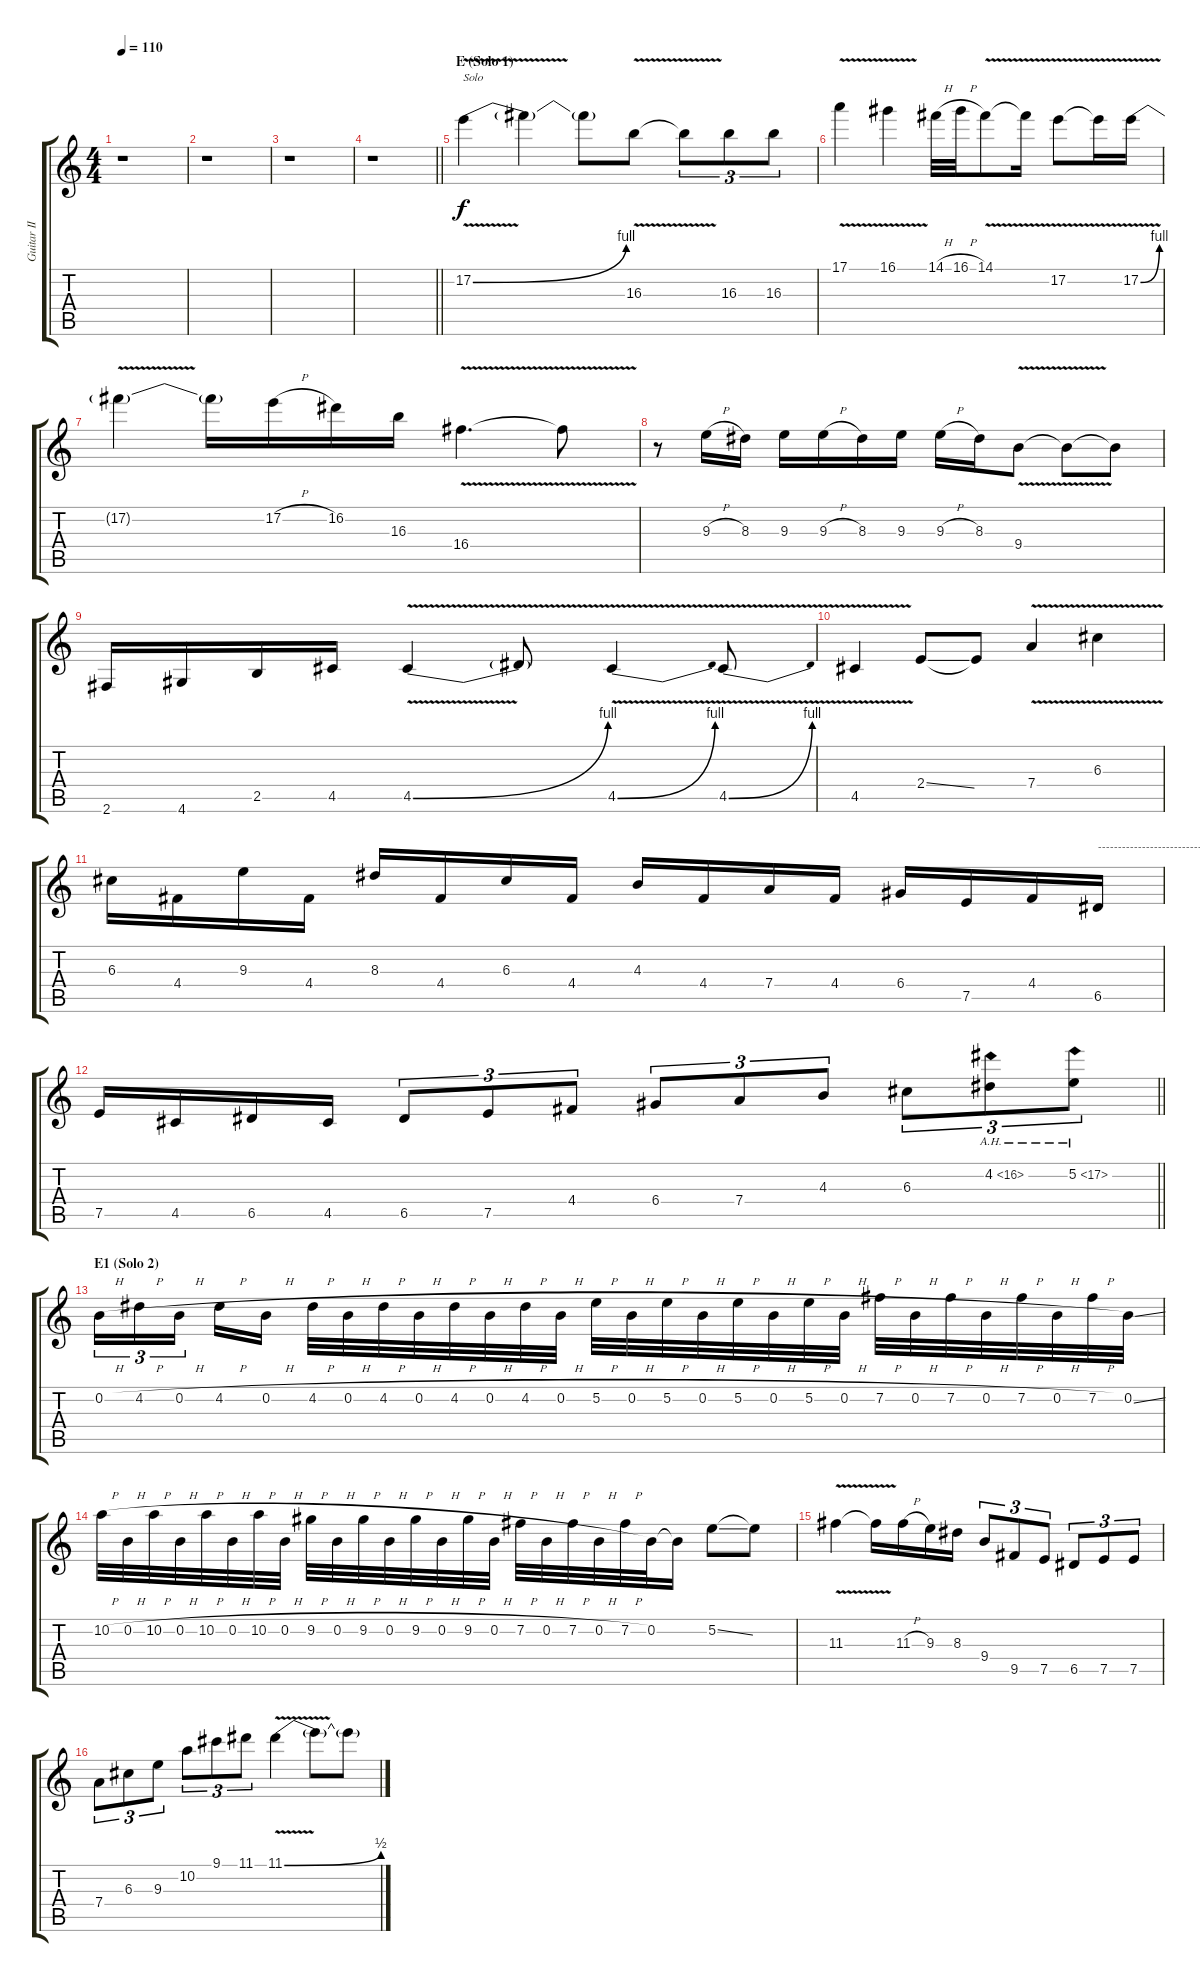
\track ("Guitar II" "Guitar II") {instrument overdrivenguitar}
\staff {score tabs}
\tuning (E4 B3 G3 D3 A2 E2) {hide}
\ts (4 4)
\tempo 110
\clef g2
\ks c
r.1{dy f} |
r.1 |
r.1 |
\barLineRight lightlight
r.1 |
\section ("" "E (Solo 1)")
17.2{be (bend 0 0 60 4) v}.4{txt "Solo"} 17.2{t}.4 17.2{t}.8 16.3{v}.8 16.3{t}.8{tu (3 2)} 16.3.8{tu (3 2)} 16.3.8{tu (3 2)} |
17.1{v}.4 16.1{v}.4 14.1{h}.32 16.1{h}.32 14.1{v}.8 14.1{t}.16 17.2{v}.8 17.2{t}.16 17.2{be (bend 0 0 60 4) v}.16 |
17.2{t}.4 17.2{t}.16 17.2{h}.16 16.2.16 16.3.16 16.4{v}.4{d} 16.4{t}.8 |
r.8 9.3{h}.16 8.3.16 9.3.16 9.3{h}.16 8.3.16 9.3.16 9.3{h}.16 8.3.16 9.4{v}.8 9.4{t}.8 9.4{t}.8 |
2.6.16 4.6.16 2.5.16 4.5.16 4.5{be (bend 0 0 60 4) v}.4 4.5{t}.8 4.5{be (bend 0 0 60 4) v}.4 4.5{be (bend 0 0 60 4) v}.8 |
4.5{v}.4 2.4{ss}.8 2.4{t}.8 7.4{v}.4 6.3{v}.4 |
6.3.16 4.4.16 9.3.16 4.4.16 8.3.16 4.4.16 6.3.16 4.4.16 4.3.16 4.4.16 7.4.16 4.4.16 6.4.16 7.5.16 4.4.16 6.5.16{txt "----------------------------------------"} |
\barLineRight lightlight
7.5.16 4.5.16 6.5.16 4.5.16 6.5.8{tu (3 2)} 7.5.8{tu (3 2)} 4.4.8{tu (3 2)} 6.4.8{tu (3 2)} 7.4.8{tu (3 2)} 4.3.8{tu (3 2)} 6.3.8{tu (3 2)} 4.2{ah 12}.8{tu (3 2)} 5.2{ah 12}.8{tu (3 2)} |
\section ("" "E1 (Solo 2)")
0.2{h}.16{tu (3 2)} 4.2{h}.16{tu (3 2)} 0.2{h}.16{tu (3 2) beam splitsecondary} 4.2{h}.16 0.2{h}.16 4.2{h}.32 0.2{h}.32 4.2{h}.32 0.2{h}.32 4.2{h}.32 0.2{h}.32 4.2{h}.32 0.2{h}.32 5.2{h}.32 0.2{h}.32 5.2{h}.32 0.2{h}.32 5.2{h}.32 0.2{h}.32 5.2{h}.32 0.2{h}.32 7.2{h}.32 0.2{h}.32 7.2{h}.32 0.2{h}.32 7.2{h}.32 0.2{h}.32 7.2{h}.32 0.2{ss}.32 |
10.2{h}.32 0.2{h}.32 10.2{h}.32 0.2{h}.32 10.2{h}.32 0.2{h}.32 10.2{h}.32 0.2{h}.32 9.2{h}.32 0.2{h}.32 9.2{h}.32 0.2{h}.32 9.2{h}.32 0.2{h}.32 9.2{h}.32 0.2{h}.32 7.2{h}.32 0.2{h}.32 7.2{h}.32 0.2{h}.32 7.2{h}.32 0.2.32 0.2{t}.16 5.2{ss}.8 5.2{t}.8 |
11.3{v}.4 11.3{t}.16 11.3{h}.16 9.3.16 8.3.16 9.4.8{tu (3 2)} 9.5.8{tu (3 2)} 7.5.8{tu (3 2)} 6.5.8{tu (3 2)} 7.5.8{tu (3 2)} 7.5.8{tu (3 2)} |
7.4.8{tu (3 2)} 6.3.8{tu (3 2)} 9.3.8{tu (3 2)} 10.2.8{tu (3 2)} 9.1.8{tu (3 2)} 11.1.8{tu (3 2)} 11.1{be (bend 0 0 60 2) v}.4 11.1{t}.8 11.1{t}.8
